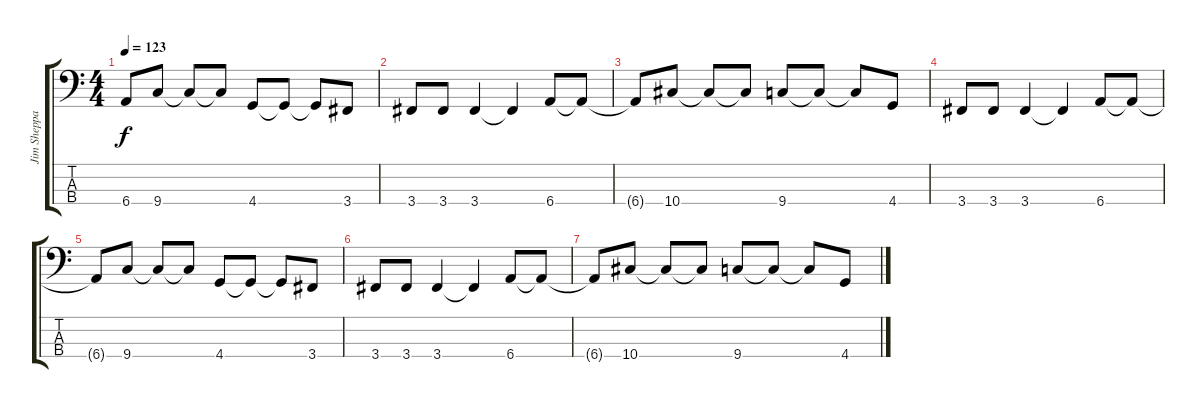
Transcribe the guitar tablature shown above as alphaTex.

\track ("Jim Sheppard" "Jim Sheppa") {instrument electricbassfinger}
\staff {score tabs}
\tuning (Gb2 Db2 Ab1 Eb1) {hide}
\ts (4 4)
\tempo 123
\clef f4
\ks c
6.4{t}.8{dy f} 9.4.8 9.4{t}.8 9.4{t}.8 4.4.8 4.4{t}.8 4.4{t}.8 3.4.8 |
3.4.8 3.4.8 3.4.4 3.4{t}.4 6.4.8 6.4{t}.8 |
6.4{t}.8 10.4.8 10.4{t}.8 10.4{t}.8 9.4.8 9.4{t}.8 9.4{t}.8 4.4.8 |
3.4.8 3.4.8 3.4.4 3.4{t}.4 6.4.8 6.4{t}.8 |
6.4{t}.8 9.4.8 9.4{t}.8 9.4{t}.8 4.4.8 4.4{t}.8 4.4{t}.8 3.4.8 |
3.4.8 3.4.8 3.4.4 3.4{t}.4 6.4.8 6.4{t}.8 |
6.4{t}.8 10.4.8 10.4{t}.8 10.4{t}.8 9.4.8 9.4{t}.8 9.4{t}.8 4.4.8
